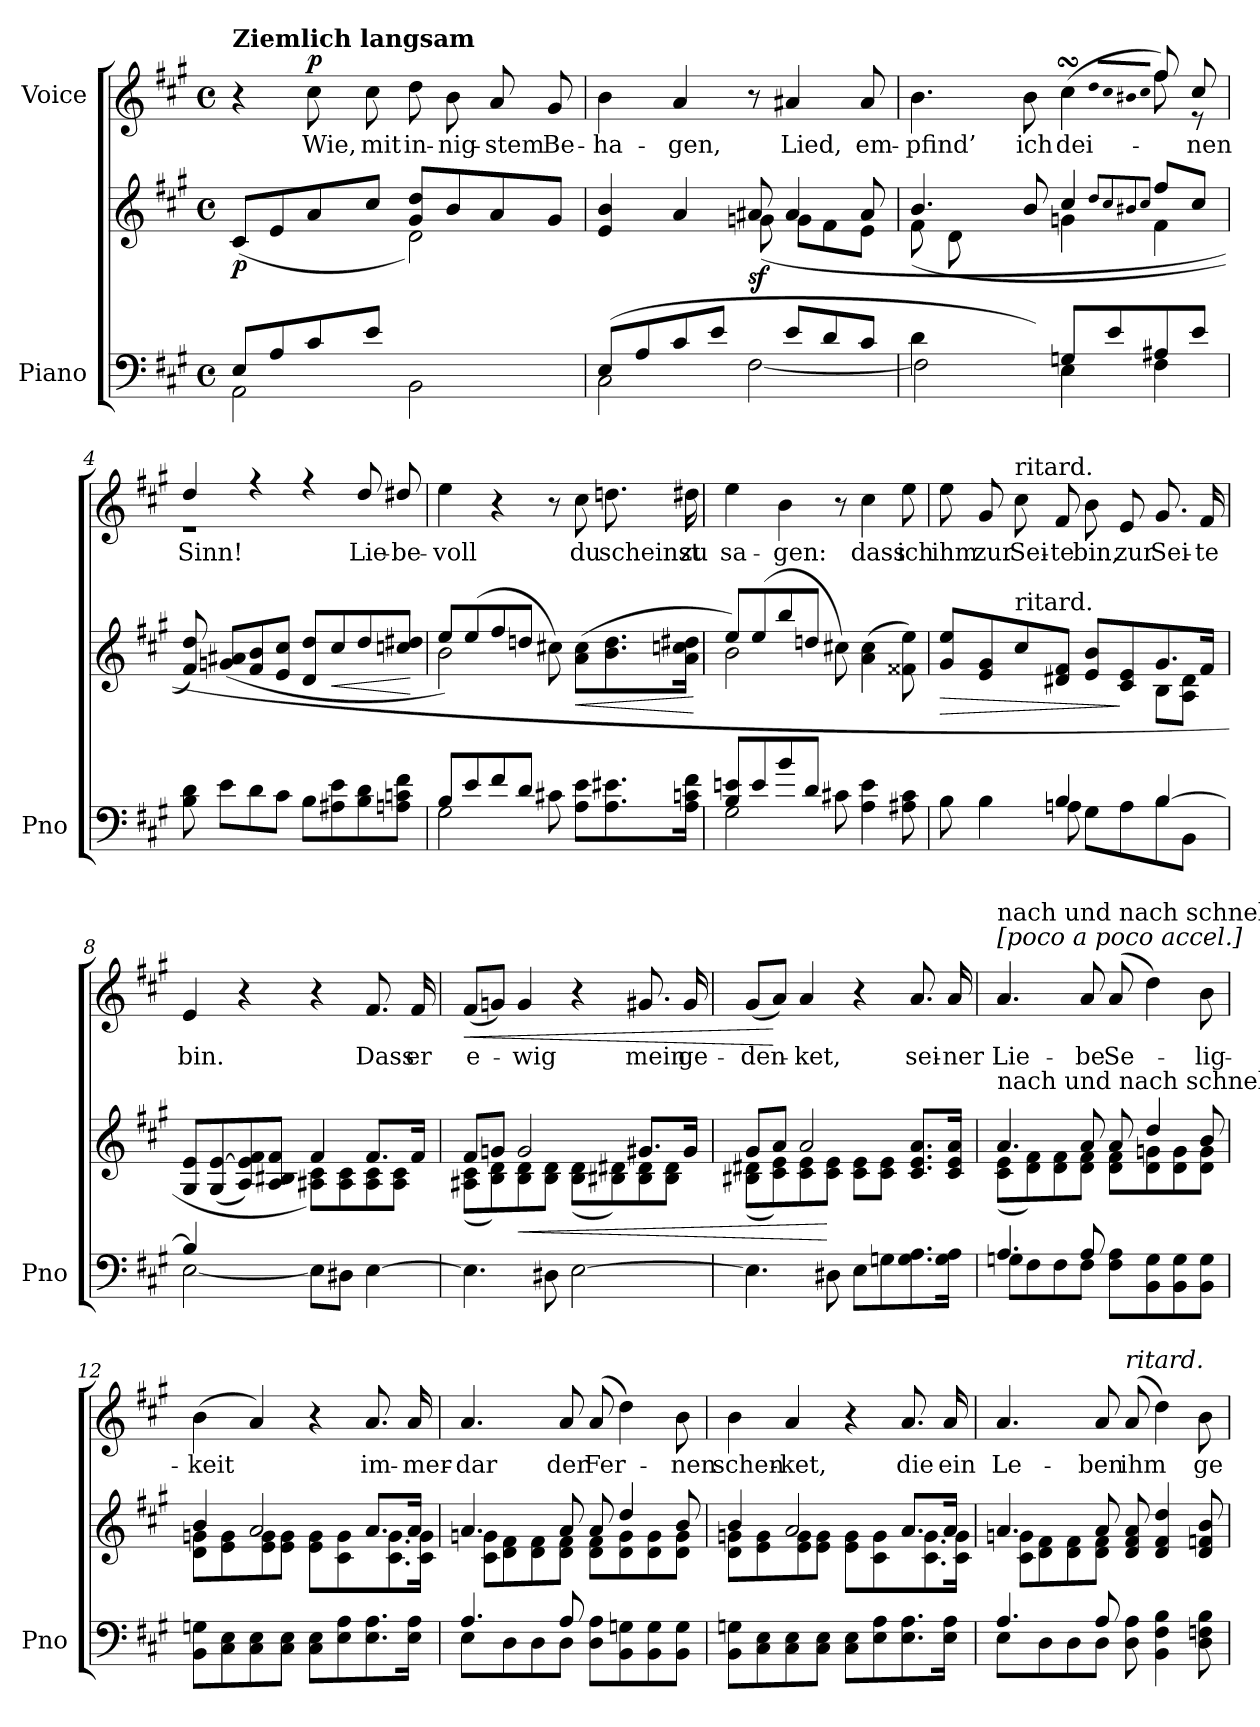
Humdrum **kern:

**kern	**kern	**dynam	**kern	**text	**dynam
*part2	*part2	*part2	*part1	*part1	*part1
*staff3	*staff2	*staff2/3	*staff1	*staff1	*staff1
*I"Piano	*	*	*I"Voice	*	*
*I'Pno	*	*	*	*	*
*clefF4	*clefG2	*	*clefG2	*	*
*k[f#c#g#]	*k[f#c#g#]	*	*k[f#c#g#]	*	*
*M4/4	*M4/4	*	*M4/4	*	*
*met(c)	*met(c)	*	*met(c)	*	*
=1	=1	=1	=1	=1	=1
*^	*^	*	*	*	*
!	!	!	!	!	!LO:TX:a:B:t=Ziemlich langsam	!	!
!	!	!	!	!LO:DY:b	!	!	!
(<8E/L	2AA\	(8c#/L	2ryy	p	4r	.	.
8A/	.	8e/	.	.	.	.	.
!	!	!	!	!	!	!LO:LY:b	!LO:DY:a
8c#/	.	8a/	.	.	8cc#\	Wie,	p
!	!	!	!	!	!	!LO:LY:b	!
8e/J	.	8cc#/J	.	.	8cc#\	mit	.
!	!	!	!	!	!	!LO:LY:b	!
2ryy	2BB\	8g#/ 8dd/L	2d\)	.	8dd\	in-	.
!	!	!	!	!	!	!LO:LY:b	!
.	.	8b/	.	.	8b\	-nig-	.
!	!	!	!	!	!	!LO:LY:b	!
.	.	8a/	.	.	8a/	-stem	.
!	!	!	!	!	!	!LO:LY:b	!
.	.	8g#/J)	.	.	8g#/	Be-	.
=2	=2	=2	=2	=2	=2	=2	=2
!	!	!	!	!	!	!LO:LY:b	!
(<8E/L	2C#\	4e/ 4b/	2ryy	.	4b\	-ha-	.
8A/	.	.	.	.	.	.	.
!	!	!	!	!	!	!LO:LY:b	!
8c#/	.	4a/	.	.	4a/	-gen,	.
8e/J	.	.	.	.	.	.	.
!	!	!	!	!LO:DY:b	!	!	!
8ryy	[2F#\	8a#X/	(8gn\	sf	8r	.	.
!	!	!	!	!	!	!LO:LY:b	!
8e/L	.	4a#/	8g\L	.	4a#X/	Lied,	.
8d/	.	.	8f#\	.	.	.	.
!	!	!	!	!	!	!LO:LY:b	!
8c#/J	.	8a#/	8e\J	.	8a#/	em-	.
=3	=3	=3	=3	=3	=3	=3	=3
*	*^	*	*	*	*	*	*
!	!	!	!	!	!	!	!LO:LY:b	!
*	*	*	*	*	*	*^	*	*
4ryy	4d\	2F#\]	4.b/	(8f#\L	.	4.b\	2.ryy	-pfind’	.
.	.	.	.	8d\	.	.	.	.	.
8B/	4ryy	.	.	4ryy	.	.	.	.	.
!	!	!	!	!	!	!	!	!LO:LY:b	!
8F#/J)	.	.	8b/	.	.	8b\	.	ich	.
!	!	!	!	!	!	!	!	!LO:LY:b	!
2ryy	8Gn/L	4E\	4cc#/	4gn\	.	(4cc#sSsS\	.	dei-	.
.	8e/	.	.	.	.	.	.	.	.
.	.	.	8qdd/L	.	.	.	qddL	.	.
.	.	.	8qcc#/	.	.	.	qcc#	.	.
.	.	.	8qb#X/	.	.	.	qb#X	.	.
.	.	.	8qcc#/J	.	.	.	qcc#J	.	.
.	8A#X/	4F#\	8ff#/L	4f#\	.	8ff#/)	8ff#\	.	.
!	!	!	!	!	!	!	!	!LO:LY:b	!
.	8e/J	.	8cc#/J	.	.	8cc#/	8r	-nen	.
*	*v	*v	*	*	*	*	*	*	*
*	*	*v	*v	*	*	*	*	*
!!LO:LB:g=z	!!
=4	=4	=4	=4	=4	=4	=4	=4
!	!	!	!	!	!	!LO:LY:b	!
*v	*v	*	*	*	*	*	*
8B\ 8d\	8f#/ 8dd/)	.	4dd/	1r	Sinn!	.
8e\L	(>8gn/ 8a#X/L	.	.	.	.	.
8d\	8f#/ 8b/	.	4r	.	.	.
8c#\J	8e/ 8cc#/J	.	.	.	.	.
8B\L	8d/ 8dd/L	.	4r	.	.	.
!	!	!LO:HP:b	!	!	!	!
8A#X\ 8e\	8cc#/	<	.	.	.	.
!	!	!	!	!	!LO:LY:b	!
8B\ 8d\	8dd/	.	8dd/	.	Lie-	.
!	!	!	!	!	!LO:LY:b	!
8An\ 8cn\ 8f#\J	8ccn/ 8dd#X/J	.	8dd#X/	.	-be-	.
*	*	*	*v	*v	*	*
.	.	[	.	.	.
=5	=5	=5	=5	=5	=5
*^	*^	*	*	*	*
!	!	!	!	!	!	!LO:LY:b	!
8B/L	2G#\	8ee/L)	2b\	.	4ee\	-voll	.
8e/	.	(8ee/	.	.	.	.	.
8f#/	.	8ff#/	.	.	4r	.	.
8d/J	.	8ddn/J	.	.	.	.	.
8c#X\	2ryy	8cc#X\)	2ryy	.	8r	.	.
!	!	!	!	!LO:HP:b	!	!LO:LY:b	!
8A\ 8e\L	.	(8a\ 8cc#\L	.	<	8cc#\	du	.
!	!	!	!	!	!	!LO:LY:b	!
8.A\ 8.e#X\	.	8.b\ 8.dd\	.	.	8.ddn\	scheinst	.
!	!	!	!	!	!	!LO:LY:b	!
16A\ 16cn\ 16f#\Jk	.	16a\ 16ccn\ 16dd#X\Jk	.	.	16dd#X\	zu	.
*v	*v	*	*	*	*	*	*
*	*v	*v	*	*	*	*
.	.	[	.	.	.
=6	=6	=6	=6	=6	=6
*^	*^	*	*	*	*
!	!	!	!	!	!	!LO:LY:b	!
8B/ 8en/L	2G#\	8ee/L)	2b\	.	4ee\	sa-	.
8e/	.	(8ee/	.	.	.	.	.
!	!	!	!	!	!	!LO:LY:b	!
8b/	.	8bb/	.	.	4b\	-gen:	.
8d/J	.	8ddn/J	.	.	.	.	.
8c#X\	2ryy	8cc#X\)	2ryy	.	8r	.	.
!	!	!	!	!	!	!LO:LY:b	!
4A\ 4e\	.	(4a\ 4cc#\	.	.	4cc#\	dass	.
!	!	!	!	!	!	!LO:LY:b	!
8A#X\ 8c#\	.	8f##X\ 8ee\)	.	.	8ee\	ich	.
!!LO:LB:g=z
=7	=7	=7	=7	=7	=7	=7	=7
!	!	!	!	!LO:HP:b	!	!LO:LY:b	!
8B\	4ryy	8g#/ 8ee/L	2ryy	>	8ee\	ihm	.
!	!	!	!	!	!	!LO:LY:b	!
4B\	.	8e/ 8g#/	.	.	8g#/	zur	.
!	!	!	!	!	!LO:TX:a:t=ritard.	!	!
!	!	!LO:TX:a:t=ritard.	!	!	!	!	!
!	!	!	!	!	!	!LO:LY:b	!
.	8ryy	8cc#/	.	.	8cc#\	Sei-	.
!	!	!	!	!	!	!LO:LY:b	!
4B/	8An\	8d#X/ 8f#/J	.	.	8f#/	-te	.
!	!	!	!	!	!	!LO:LY:b	!
.	8G#\L	8e/ 8b/L	4ryy	.	8b\	bin,	.
!	!	!	!	!	!	!LO:LY:b	!
8ryy	8A\	8c#/ 8e/	.	]	8e/	zur	.
!	!	!	!	!	!	!LO:LY:b	!
[4B/	8B\	8.g#/	8B\L	.	8.g#/	Sei-	.
.	8BB\J	.	8A\ 8d#\J	.	.	.	.
!	!	!	!	!	!	!LO:LY:b	!
.	.	16f#/Jk	.	.	16f#/	-te	.
=8	=8	=8	=8	=8	=8	=8	=8
!	!	!	!	!	!	!LO:LY:b	!
4B/]	[2E\	8G#/ 8e/L	2ryy	.	4e/	bin.	.
.	.	(<8G#/ [<8e/	.	.	.	.	.
4ryy	.	8A/ 8e/] 8f#/)	.	.	4r	.	.
.	.	(8A/ 8B#X/ 8f#/J	.	.	.	.	.
8E\L]	2ryy	4f#/	8A#X\ 8c#\L)	.	4r	.	.
8D#X\J	.	.	8A#\ 8c#\	.	.	.	.
!	!	!	!	!	!	!LO:LY:b	!
[4E\	.	8.f#/L	8A#\ 8c#\	.	8.f#/	Dass	.
.	.	.	8A#\ 8c#\J	.	.	.	.
!	!	!	!	!	!	!LO:LY:b	!
.	.	16f#/Jk	.	.	16f#/	er	.
*v	*v	*	*	*	*	*	*
=9	=9	=9	=9	=9	=9	=9
!	!	!	!	!	!LO:LY:b	!LO:HP:b
4.E\]	8f#/L	(8A#X\ 8c#\L	.	(8f#/L	e-	<
.	8gn/J	8B\ 8d\)	.	8gn/J)	.	.
!	!	!	!LO:HP:b	!	!LO:LY:b	!
.	2g/	8B\ 8d\	<	4g/	-wig	.
8D#X\	.	8B\ 8d\J	.	.	.	.
[2E\	.	(8B\ 8d\L	.	4r	.	.
.	.	8B#X\ 8d#X\)	.	.	.	.
!	!	!	!	!	!LO:LY:b	!
.	8.g#X/L	8B#\ 8d#\	.	8.g#X/	mein	.
.	.	8B#\ 8d#\J	.	.	.	.
!	!	!	!	!	!LO:LY:b	!
.	16g#/Jk	.	.	16g#/	ge-	.
!!LO:LB:g=z
=10	=10	=10	=10	=10	=10	=10
!	!	!	!	!	!LO:LY:b	!
4.E\]	8g#/L	(8B#X\ 8d#X\L	.	(8g#/L	-den-	.
.	8a/J	8c#\ 8e\)	.	8a/J)	.	[
!	!	!	!	!	!LO:LY:b	!
.	2a/	8c#\ 8e\	.	4a/	-ket,	.
8D#X\	.	8c#\ 8e\J	[	.	.	.
8E\L	.	8c#\ 8e\L	.	4r	.	.
8Gn\	.	8c#\ 8e\J	.	.	.	.
!	!	!	!	!	!LO:LY:b	!
8.G\ 8.A\	8.c#/ 8.e/ 8.a/L	4ryy	.	8.a/	sei-	.
!	!	!	!	!	!LO:LY:b	!
16G\ 16A\Jk	16c#/ 16e/ 16a/Jk	.	.	16a/	-ner	.
=11	=11	=11	=11	=11	=11	=11
*^	*	*	*	*	*	*
!	!	!	!	!	!LO:TX:a:t=[poco a poco accel.]	!	!
!	!	!	!	!	!LO:TX:a:t=nach und nach schneller	!	!
!	!	!LO:TX:a:t=nach und nach schneller	!	!	!	!	!
!	!	!	!	!	!	!LO:LY:b	!
4.A/	8Gn\L	4.a/	(8c#\ 8e\L	.	4.a/	Lie-	.
.	8F#\	.	8d\ 8f#\)	.	.	.	.
.	8F#\	.	8d\ 8f#\	.	.	.	.
!	!	!	!	!	!	!LO:LY:b	!
8A/	8F#\J	8a/	8d\ 8f#\J	.	8a/	-be	.
!	!	!	!	!	!	!LO:LY:b	!
8F#\ 8A\L	2ryy	8a/	8d\ 8f#\L	.	(8a/	Se-	.
8BB\ 8G\	.	4dd/	8d\ 8gn\	.	4dd\)	.	.
8BB\ 8G\	.	.	8d\ 8g\	.	.	.	.
!	!	!	!	!	!	!LO:LY:b	!
8BB\ 8G\J	.	8b/	8d\ 8g\J	.	8b\	-lig-	.
*v	*v	*	*	*	*	*	*
=12	=12	=12	=12	=12	=12	=12
!	!	!	!	!	!LO:LY:b	!
8BB\ 8Gn\L	4b/	8d\ 8gn\L	.	(4b\	-keit	.
8C#\ 8E\	.	8e\ 8g\	.	.	.	.
8C#\ 8E\	2a/	8e\ 8g\	.	4a/)	.	.
8C#\ 8E\J	.	8e\ 8g\J	.	.	.	.
8C#\ 8E\L	.	8e\ 8g\L	.	4r	.	.
8E\ 8A\	.	8c#\ 8g\	.	.	.	.
!	!	!	!	!	!LO:LY:b	!
8.E\ 8.A\	8.a/L	8.c#\ 8.g\	.	8.a/	im-	.
!	!	!	!	!	!LO:LY:b	!
16E\ 16A\Jk	16a/Jk	16c#\ 16g\Jk	.	16a/	-mer-	.
!!LO:PB:g=z
=13	=13	=13	=13	=13	=13	=13
*^	*	*	*	*	*	*
!	!	!	!	!	!	!LO:LY:b	!
4.A/	8E\L	4.a/	8c#\ 8gn\L	.	4.a/	-dar	.
.	8D\	.	8d\ 8f#\	.	.	.	.
.	8D\	.	8d\ 8f#\	.	.	.	.
!	!	!	!	!	!	!LO:LY:b	!
8A/	8D\J	8a/	8d\ 8f#\J	.	8a/	der	.
!	!	!	!	!	!	!LO:LY:b	!
8D\ 8A\L	2ryy	8a/	8d\ 8f#\L	.	(8a/	Fer-	.
8BB\ 8Gn\	.	4dd/	8d\ 8g\	.	4dd\)	.	.
8BB\ 8G\	.	.	8d\ 8g\	.	.	.	.
!	!	!	!	!	!	!LO:LY:b	!
8BB\ 8G\J	.	8b/	8d\ 8g\J	.	8b\	-nen	.
*v	*v	*	*	*	*	*	*
=14	=14	=14	=14	=14	=14	=14
!	!	!	!	!	!LO:LY:b	!
8BB\ 8Gn\L	4b/	8d\ 8gn\L	.	4b\	schen-	.
8C#\ 8E\	.	8e\ 8g\	.	.	.	.
!	!	!	!	!	!LO:LY:b	!
8C#\ 8E\	2a/	8e\ 8g\	.	4a/	-ket,	.
8C#\ 8E\J	.	8e\ 8g\J	.	.	.	.
8C#\ 8E\L	.	8e\ 8g\L	.	4r	.	.
8E\ 8A\	.	8c#\ 8g\	.	.	.	.
!	!	!	!	!	!LO:LY:b	!
8.E\ 8.A\	8.a/L	8.c#\ 8.g\	.	8.a/	die	.
!	!	!	!	!	!LO:LY:b	!
16E\ 16A\Jk	16a/Jk	16c#\ 16g\Jk	.	16a/	ein	.
=15	=15	=15	=15	=15	=15	=15
*^	*	*	*	*	*	*
!	!	!	!	!	!	!LO:LY:b	!
4.A/	8E\L	4.a/	8c#\ 8gn\L	.	4.a/	Le-	.
.	8D\	.	8d\ 8f#\	.	.	.	.
.	8D\	.	8d\ 8f#\	.	.	.	.
!	!	!	!	!	!	!LO:LY:b	!
8A/	8D\J	8a/	8d\ 8f#\J	.	8a/	-ben	.
!	!	!	!	!	!LO:TX:a:i:t=ritard.	!	!
!	!	!	!	!	!	!LO:LY:b	!
8D\ 8A\	2ryy	8d/ 8f#/ 8a/	2ryy	.	(8a/	ihm	.
4BB\ 4F#\ 4B\	.	4d/ 4f#/ 4dd/	.	.	4dd\)	.	.
!	!	!	!	!	!	!LO:LY:b	!
8D\ 8Fn\ 8B\	.	8d/ 8fn/ 8b/	.	.	8b\	ge-	.
*v	*v	*	*	*	*	*	*
*	*v	*v	*	*	*	*
=	=	=	=	=	=
*-	*-	*-	*-	*-	*-
